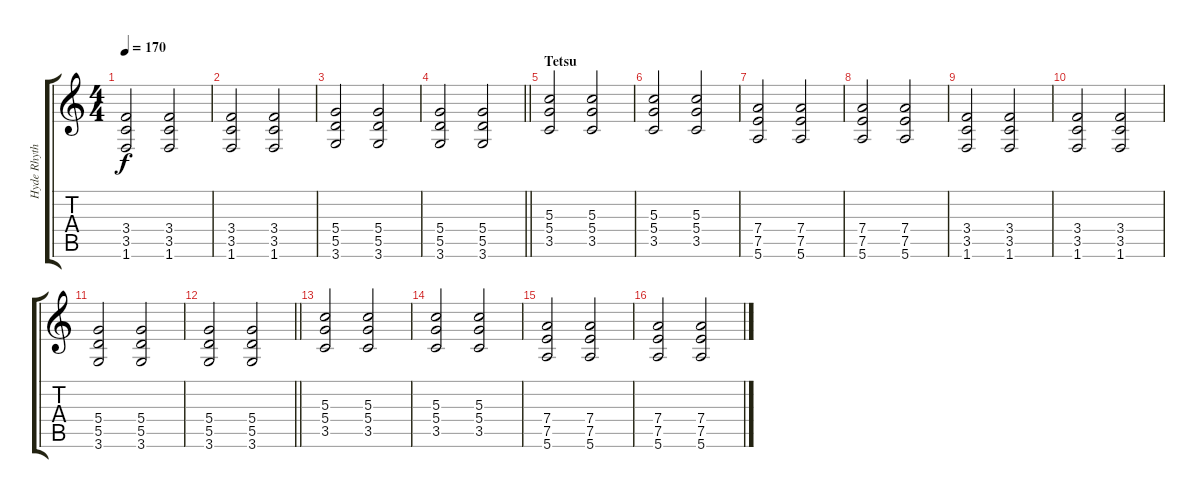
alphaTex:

\track ("Hyde Rhythm" "Hyde Rhyth") {instrument overdrivenguitar}
\staff {score tabs}
\tuning (E4 B3 G3 D3 A2 E2) {hide}
\ts (4 4)
\tempo 170
\clef g2
\ks c
(3.4 3.5 1.6).2{dy f} (3.4 3.5 1.6).2 |
(3.4 3.5 1.6).2 (3.4 3.5 1.6).2 |
(5.4 5.5 3.6).2 (5.4 5.5 3.6).2 |
\barLineRight lightlight
(5.4 5.5 3.6).2 (5.4 5.5 3.6).2 |
\section ("" "Tetsu ")
(5.3 5.4 3.5).2 (5.3 5.4 3.5).2 |
(5.3 5.4 3.5).2 (5.3 5.4 3.5).2 |
(7.4 7.5 5.6).2 (7.4 7.5 5.6).2 |
(7.4 7.5 5.6).2 (7.4 7.5 5.6).2 |
(3.4 3.5 1.6).2 (3.4 3.5 1.6).2 |
(3.4 3.5 1.6).2 (3.4 3.5 1.6).2 |
(5.4 5.5 3.6).2 (5.4 5.5 3.6).2 |
\barLineRight lightlight
(5.4 5.5 3.6).2 (5.4 5.5 3.6).2 |
(5.3 5.4 3.5).2 (5.3 5.4 3.5).2 |
(5.3 5.4 3.5).2 (5.3 5.4 3.5).2 |
(7.4 7.5 5.6).2 (7.4 7.5 5.6).2 |
(7.4 7.5 5.6).2 (7.4 7.5 5.6).2
